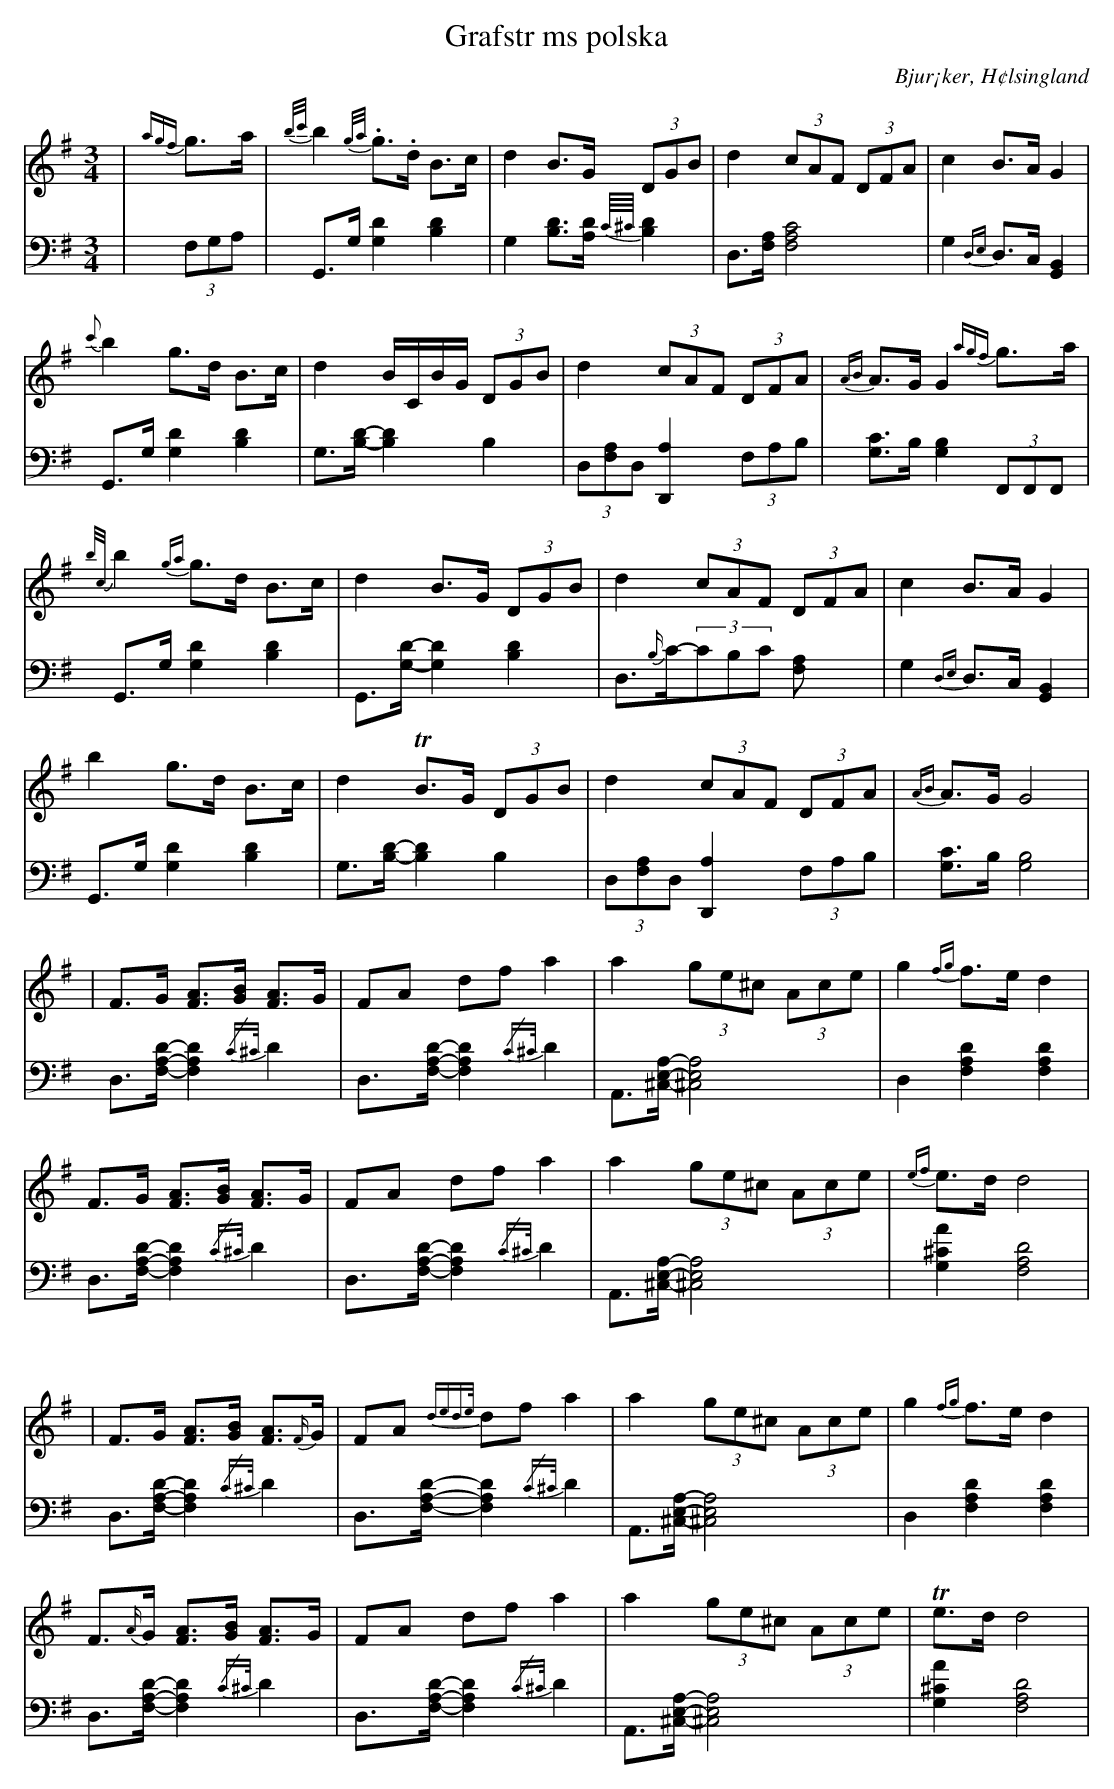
X:1
T: Grafstr ms polska
O: Bjur¡ker, H¢lsingland
M: 3/4
L: 1/8
K: G
V:1
V:2
V: 1
|{agf}g>a|{b/c'/}b2. {g/a/}g.>d B>c|d2 B>G (3DGB|d2 (3cAF (3DFA|c2 B>A G2|
{c'}b2 g>d B>c|d2 B/C/B/G/ (3DGB|d2 (3cAF (3DFA|{AB}A>G G2 {agf}g>a|
{b/c/}b2 {ga}g>d B>c|d2 B>G (3DGB|d2 (3cAF (3DFA|c2 B>A G2|
b2 g>d B>c|d2 TB>G (3DGB|d2 (3cAF (3DFA|{AB}A>G G4|
|F>G [FA]>[GB] [FA]>G |FA df a2 |a2 (3ge^c (3Ace |g2 {fg}f>e d2 |
F>G [FA]>[GB] [FA]>G |FA df a2 |a2 (3ge^c (3Ace |{ef}e>d d4|
|F>G [FA]>[GB] [FA]>{F/}G |FA {dede/}df a2 |a2 (3ge^c (3Ace |g2 {fg}f>e d2 |
F>{A/}G [FA]>[GB] [FA]>G |FA df a2 |a2 (3ge^c (3Ace |Te>d d4|
V:2 clef=bass
|(3F,G,A, | G,,>G, [G,2D2] [B,2D2]|G,2 [B,D]>[A,D] {C//^C//}[B,D]2|D,>[F,A,] [F,4A,4C4]| G,2 {D,E,}D,>C, [G,,2B,,2]|
 G,,>G, [G,2D2] [B,2D2]|G,>[B,D]-[B,2D2] B,2|(3D,[F,A,]D, [D,,2A,2] (3F,A,B,| [G,C]>B, [G,2B,2](3F,,F,,F,,|
G,,>G, [G,2D2] [B,2D2]|G,,>[G,D]-[G,2D2] [B,2D2]|D,>{B,/}C-(3CB,C [F,2A,]| G,2 {D,E,}D,>C, [G,,2B,,2]|
 G,,>G, [G,2D2] [B,2D2]|G,>[B,D]-[B,2D2] B,2|(3D,[F,A,]D, [D,,2A,2] (3F,A,B,| [G,C]>B, [G,4B,4]|
D,>[F,A,D]-[F,2A,2D2] {/C^C/}D2|D,>[F,A,D]-[F,2A,2D2] {/C^C/}D2| A,,>[^C,E,A,]-[^C,4E,4A,4]|D,2 [F,2A,2D2] [F,2A,2D2] |
D,>[F,A,D]-[F,2A,2D2] {/C^C/}D2| D,>[F,A,D]-[F,2A,2D2] {/C^C/}D2| A,,>[^C,E,A,]-[^C,4E,4A,4]| [G,2A2^C2] [F,4A,4D4]|
D,>[F,A,D]-[F,2A,2D2] {/C^C/}D2|D,>[F,A,D]-[F,2A,2D2] {/C^C/}D2| A,,>[^C,E,A,]-[^C,4E,4A,4]|D,2 [F,2A,2D2] [F,2A,2D2] |
D,>[F,A,D]-[F,2A,2D2] {/C^C/}D2| D,>[F,A,D]-[F,2A,2D2] {/C^C/}D2| A,,>[^C,E,A,]-[^C,4E,4A,4]| [G,2A2^C2] [F,4A,4D4]|
